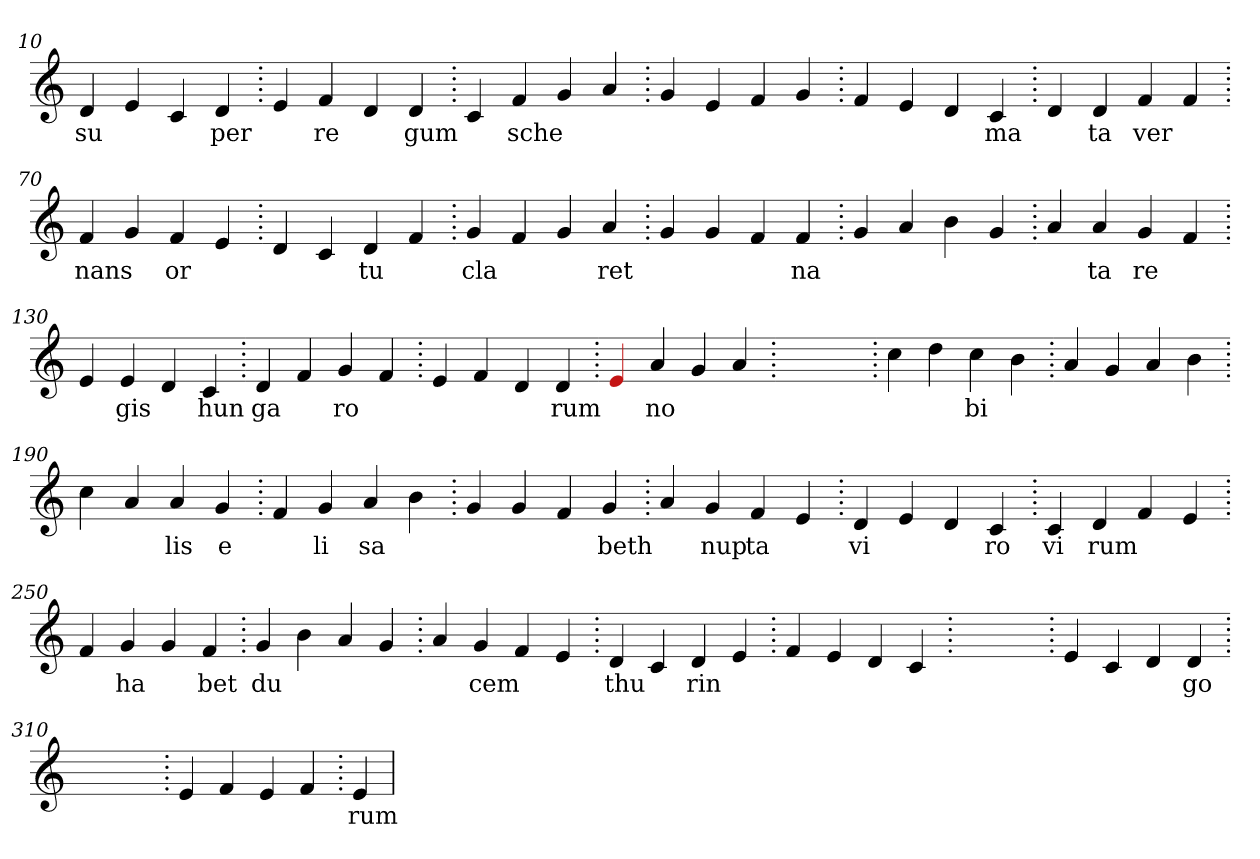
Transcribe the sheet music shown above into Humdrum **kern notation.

**kern	**text
*part1	*part1
*staff1	*staff1
*clefG2	*
=10.	=10.
4d	su
4e	.
4c	.
4d	per
=20.	=20.
4e	.
4f	re
4d	.
4d	gum
=30.	=30.
4c	.
4f	sche
4g	.
4a	.
=40.	=40.
4g	.
4e	.
4f	.
4g	.
=50.	=50.
4f	.
4e	.
4d	.
4c	ma
=60.	=60.
4d	.
4d	ta
4f	ver
4f	.
=70.	=70.
4f	nans
4g	.
4f	or
4e	.
=80.	=80.
4d	.
4c	.
4d	tu
4f	.
=90.	=90.
4g	cla
4f	.
4g	.
4a	ret
=100.	=100.
4g	.
4g	.
4f	.
4f	na
=110.	=110.
4g	.
4a	.
4b	.
4g	.
=120.	=120.
4a	.
4a	ta
4g	re
4f	.
=130.	=130.
4e	.
4e	gis
4d	.
4c	hun
=140.	=140.
4d	ga
4f	.
4g	ro
4f	.
=150.	=150.
4e	.
4f	.
4d	.
4d	rum
=160.	=160.
4Re	.
4a	no
4g	.
4a	.
=170.	=170.
1ryy	.
=170.	=170.
4cc	.
4dd	.
4cc	bi
4b	.
=180.	=180.
4a	.
4g	.
4a	.
4b	.
=190.	=190.
4cc	.
4a	.
4a	lis
4g	e
=200.	=200.
4f	.
4g	li
4a	sa
4b	.
=210.	=210.
4g	.
4g	.
4f	.
4g	beth
=220.	=220.
4a	.
4g	nup
4f	ta
4e	.
=230.	=230.
4d	vi
4e	.
4d	.
4c	ro
=240.	=240.
4c	vi
4d	rum
4f	.
4e	.
=250.	=250.
4f	.
4g	ha
4g	.
4f	bet
=260.	=260.
4g	du
4b	.
4a	.
4g	.
=270.	=270.
4a	.
4g	cem
4f	.
4e	.
=280.	=280.
4d	thu
4c	.
4d	rin
4e	.
=290.	=290.
4f	.
4e	.
4d	.
4c	.
=300.	=300.
1ryy	.
=300.	=300.
4e	.
4c	.
4d	.
4d	go
=310.	=310.
1ryy	.
=310.	=310.
4e	.
4f	.
4e	.
4f	.
=320.	=320.
4e	rum
=	=
*-	*-
